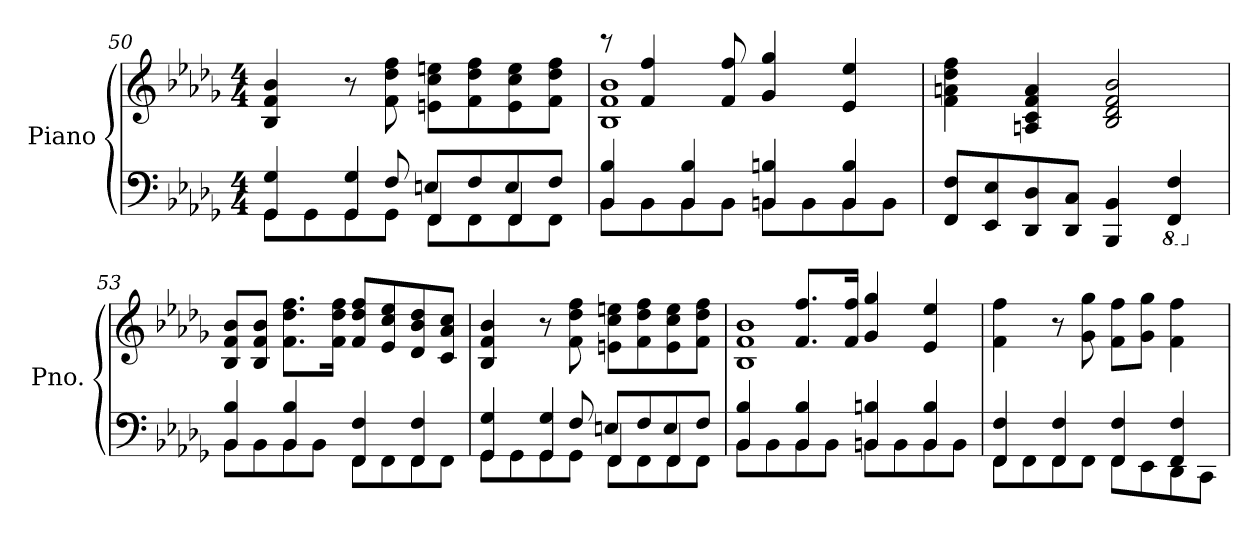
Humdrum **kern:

**kern	**kern
*part1	*part1
*staff2	*staff1
*I"Piano	*
*I'Pno.	*
*clefF4	*clefG2
*k[b-e-a-d-g-]	*k[b-e-a-d-g-]
*M4/4	*M4/4
=50	=50
*^	*
*	*^	*
4GG-/ 4G-/	4.ryy	8GG-\L	4B-/ 4f/ 4b-/
.	.	8GG-\	.
4GG-/ 4G-/	.	8GG-\	8r
.	8F/	8GG-\J	8f\ 8dd-\ 8ff\
4FF/	8En/L	8FF\L	8en\ 8cc\ 8een\L
.	8F/	8FF\	8f\ 8dd-\ 8ff\
4FF/	8E/	8FF\	8e\ 8cc\ 8ee\
.	8F/J	8FF\J	8f\ 8dd-\ 8ff\J
*	*v	*v	*
!!LO:LB:g=z
=51	=51	=51
*	*	*^
4BB-/ 4B-/	8BB-\L	1B- 1f 1b-	8rccc
.	8BB-\	.	4f/ 4ff/
4BB-/ 4B-/	8BB-\	.	.
.	8BB-\J	.	8f/ 8ff/
4BBn/ 4Bn/	8BB\L	.	4g-/ 4gg-/
.	8BB\	.	.
4BB/ 4B/	8BB\	.	4e-/ 4ee-/
.	8BB\J	.	.
*v	*v	*	*
*	*v	*v
=52	=52
8FF/ 8F/L	4f\ 4an\ 4dd-\ 4ff\
8EE-/ 8E-/	.
8DD-/ 8D-/	4An/ 4c/ 4f/ 4a/
8DD-/ 8C/J	.
4BBB-/ 4BB-/	2B-/ 2d-/ 2f/ 2b-/
*8ba	*
4FFF/ 4FF/	.
=53	=53
*X8ba	*
*^	*
4BB-/ 4B-/	8BB-\L	8B-/ 8f/ 8b-/L
.	8BB-\	8B-/ 8f/ 8b-/J
4BB-/ 4B-/	8BB-\	8.f\ 8.dd-\ 8.ff\L
.	8BB-\J	.
.	.	16f\ 16dd-\ 16ff\Jk
4FF/ 4F/	8FF\L	8f/ 8dd-/ 8ff/L
.	8FF\	8e-/ 8cc/ 8ee-/
4FF/ 4F/	8FF\	8d-/ 8b-/ 8dd-/
.	8FF\J	8c/ 8a-/ 8cc/J
=54	=54	=54
*	*^	*
4GG-/ 4G-/	4.ryy	8GG-\L	4B-/ 4f/ 4b-/
.	.	8GG-\	.
4GG-/ 4G-/	.	8GG-\	8r
.	8F/	8GG-\J	8f\ 8dd-\ 8ff\
4FF/	8En/L	8FF\L	8en\ 8cc\ 8een\L
.	8F/	8FF\	8f\ 8dd-\ 8ff\
4FF/	8E/	8FF\	8e\ 8cc\ 8ee\
.	8F/J	8FF\J	8f\ 8dd-\ 8ff\J
*	*v	*v	*
!!LO:PB:g=z
=55	=55	=55
*	*	*^
4BB-/ 4B-/	8BB-\L	1B- 1f 1b-	4ryy
.	8BB-\	.	.
4BB-/ 4B-/	8BB-\	.	8.f/ 8.ff/L
.	8BB-\J	.	.
.	.	.	16f/ 16ff/Jk
4BBn/ 4Bn/	8BB\L	.	4g-/ 4gg-/
.	8BB\	.	.
4BB/ 4B/	8BB\	.	4e-/ 4ee-/
.	8BB\J	.	.
*	*	*v	*v
=56	=56	=56
4FF/ 4F/	8FF\L	4f\ 4ff\
.	8FF\	.
4FF/ 4F/	8FF\	8r
.	8FF\J	8g-\ 8gg-\
4FF/ 4F/	8FF\L	8f\ 8ff\L
.	8EE-\	8g-\ 8gg-\J
4FF/ 4F/	8DD-\	4f\ 4ff\
.	8CC\J	.
*v	*v	*
=	=
*-	*-
